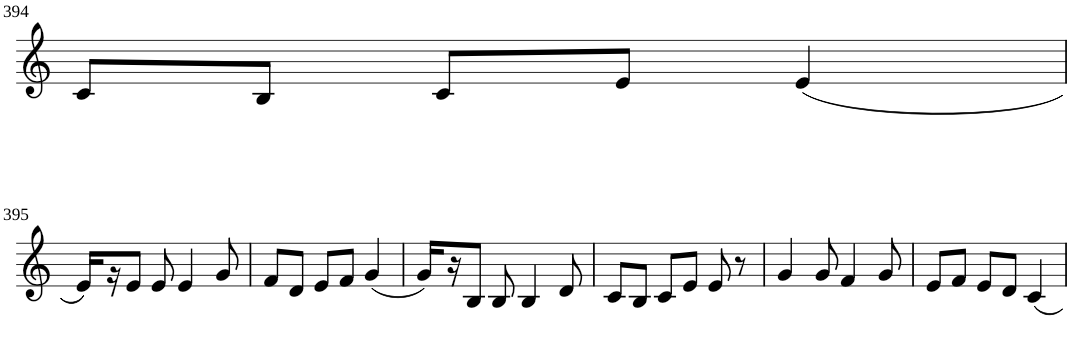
**kern
*part1
*staff1
*I"Violin
!!LO:PB:g=z
*clefG2
*k[]
*M3/4
=394
8c/L
8B/J
8c/L
8e/J
(4e/
!!LO:LB:g=z
=395
16e/LL)
16r
8e/J
8e/
4e/
8g/
=396
8f/L
8d/J
8e/L
8f/J
(4g/
=397
16g/LL)
16r
8B/J
8B/
4B/
8d/
=398
8c/L
8B/J
8c/L
8e/J
8e/
8r
=399
4g/
8g/
4f/
8g/
=400
8e/L
8f/J
8e/L
8d/J
4c/
=
*-
